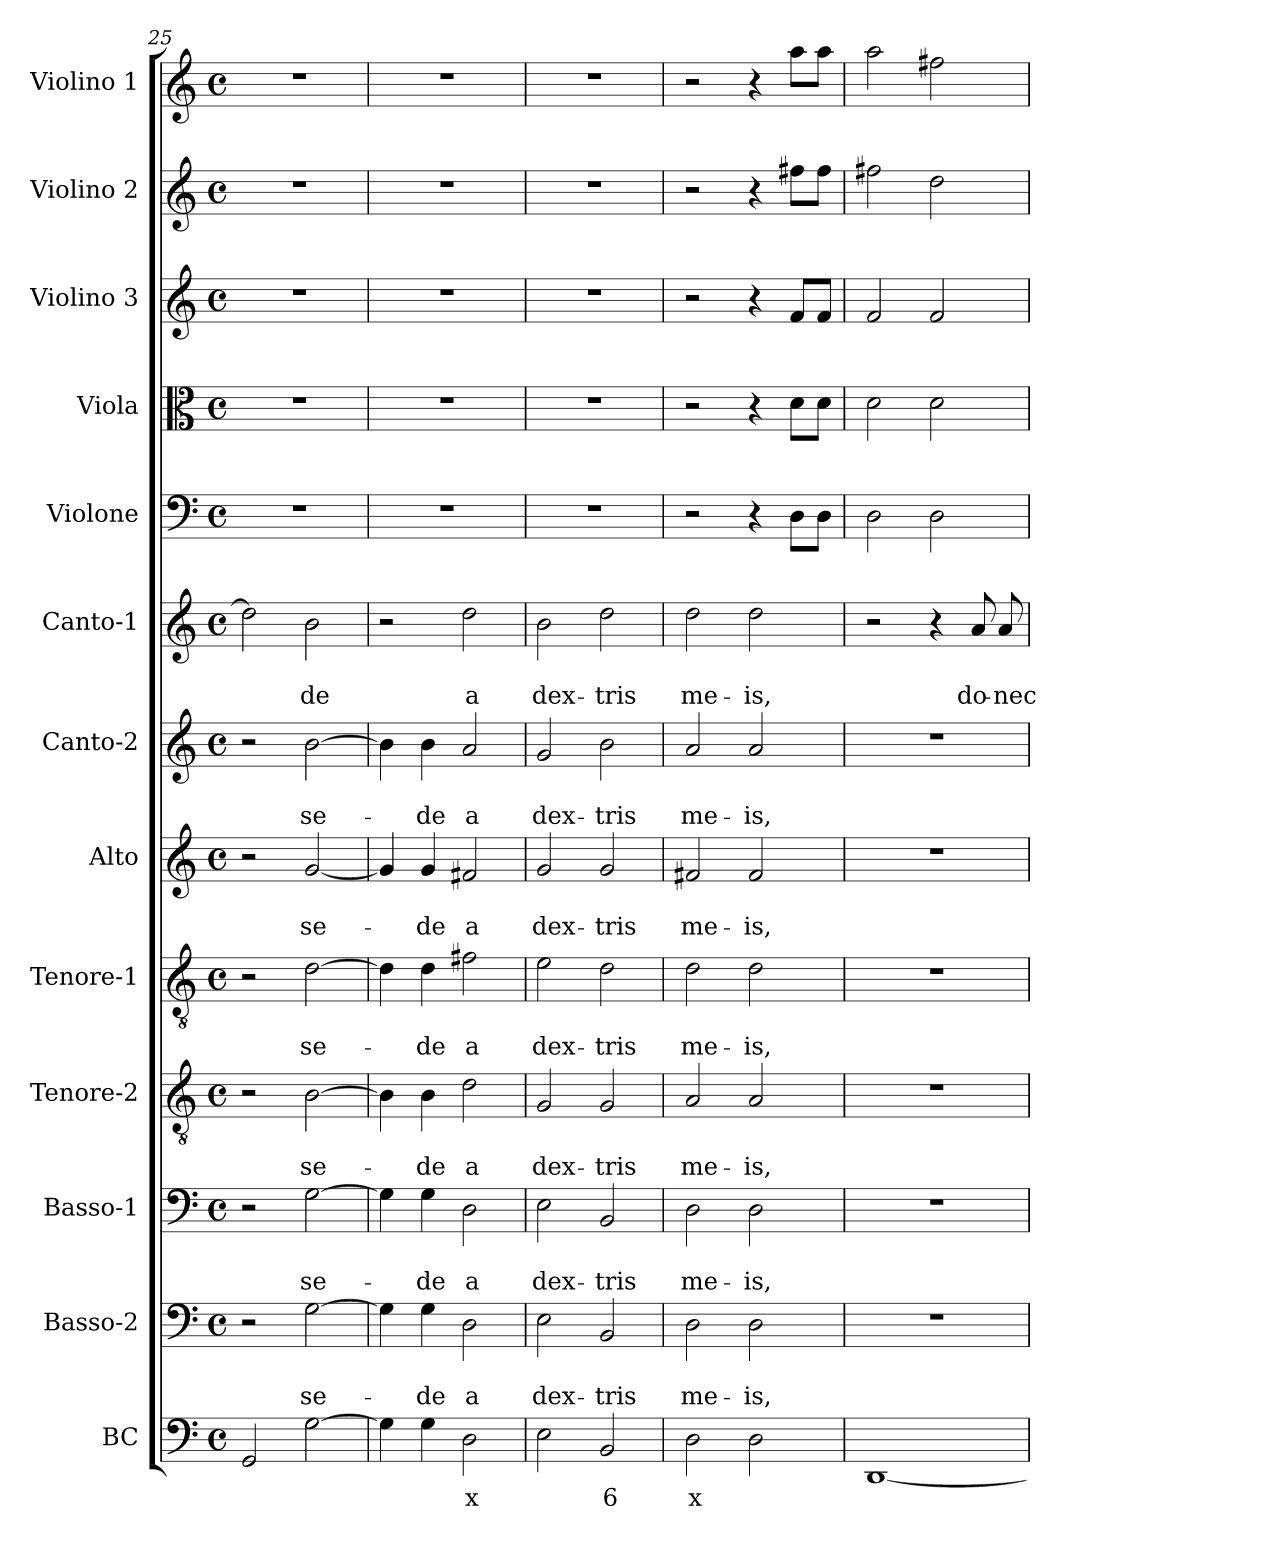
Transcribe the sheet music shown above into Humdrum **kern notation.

**kern	**text	**kern	**text	**text	**kern	**text	**text	**kern	**text	**text	**kern	**text	**text	**kern	**text	**text	**kern	**text	**text	**kern	**text	**text	**kern	**kern	**kern	**kern	**kern
*part13	*part13	*part12	*part12	*part12	*part11	*part11	*part11	*part10	*part10	*part10	*part9	*part9	*part9	*part8	*part8	*part8	*part7	*part7	*part7	*part6	*part6	*part6	*part5	*part4	*part3	*part2	*part1
*staff13	*staff13	*staff12	*staff12	*staff12	*staff11	*staff11	*staff11	*staff10	*staff10	*staff10	*staff9	*staff9	*staff9	*staff8	*staff8	*staff8	*staff7	*staff7	*staff7	*staff6	*staff6	*staff6	*staff5	*staff4	*staff3	*staff2	*staff1
*I"BC	*	*I"Basso-2	*	*	*I"Basso-1	*	*	*I"Tenore-2	*	*	*I"Tenore-1	*	*	*I"Alto	*	*	*I"Canto-2	*	*	*I"Canto-1	*	*	*I"Violone	*I"Viola	*I"Violino 3	*I"Violino 2	*I"Violino 1
*I'Bc	*	*I'B2	*	*	*I'B1	*	*	*I'T2	*	*	*I'T1	*	*	*I'A	*	*	*I'C2	*	*	*I'C1	*	*	*	*I'Va	*I'V3	*I'V2	*I'V1
*clefF4	*	*clefF4	*	*	*clefF4	*	*	*clefGv2	*	*	*clefGv2	*	*	*clefG2	*	*	*clefG2	*	*	*clefG2	*	*	*clefF4	*clefC3	*clefG2	*clefG2	*clefG2
*k[]	*	*k[]	*	*	*k[]	*	*	*k[]	*	*	*k[]	*	*	*k[]	*	*	*k[]	*	*	*k[]	*	*	*k[]	*k[]	*k[]	*k[]	*k[]
*C:	*	*C:	*	*	*C:	*	*	*C:	*	*	*C:	*	*	*C:	*	*	*C:	*	*	*C:	*	*	*C:	*C:	*C:	*C:	*C:
*M4/4	*	*M4/4	*	*	*M4/4	*	*	*M4/4	*	*	*M4/4	*	*	*M4/4	*	*	*M4/4	*	*	*M4/4	*	*	*M4/4	*M4/4	*M4/4	*M4/4	*M4/4
*met(c)	*	*met(c)	*	*	*met(c)	*	*	*met(c)	*	*	*met(c)	*	*	*met(c)	*	*	*met(c)	*	*	*met(c)	*	*	*met(c)	*met(c)	*met(c)	*met(c)	*met(c)
=25	=25	=25	=25	=25	=25	=25	=25	=25	=25	=25	=25	=25	=25	=25	=25	=25	=25	=25	=25	=25	=25	=25	=25	=25	=25	=25	=25
2GG/	.	2r	.	.	2r	.	.	2r	.	.	2r	.	.	2r	.	.	2r	.	.	2dd\]	.	.	1r	1r	1r	1r	1r
!	!	!	!	!LO:LY:b	!	!	!LO:LY:b	!	!	!LO:LY:b	!	!	!LO:LY:b	!	!	!LO:LY:b	!	!	!LO:LY:b	!	!	!LO:LY:b	!	!	!	!	!
[2G\	.	[2G\	.	se-	[2G\	.	se-	[2B\	.	se-	[2d\	.	se-	[2g/	.	se-	[2b\	.	se-	2b\	.	-de	.	.	.	.	.
=26	=26	=26	=26	=26	=26	=26	=26	=26	=26	=26	=26	=26	=26	=26	=26	=26	=26	=26	=26	=26	=26	=26	=26	=26	=26	=26	=26
4G\]	.	4G\]	.	.	4G\]	.	.	4B\]	.	.	4d\]	.	.	4g/]	.	.	4b\]	.	.	2r	.	.	1r	1r	1r	1r	1r
!	!	!	!	!LO:LY:b	!	!	!LO:LY:b	!	!	!LO:LY:b	!	!	!LO:LY:b	!	!	!LO:LY:b	!	!	!LO:LY:b	!	!	!	!	!	!	!	!
4G\	.	4G\	.	-de	4G\	.	-de	4B\	.	-de	4d\	.	-de	4g/	.	-de	4b\	.	-de	.	.	.	.	.	.	.	.
!	!LO:LY:b	!	!	!LO:LY:b	!	!	!LO:LY:b	!	!	!LO:LY:b	!	!	!LO:LY:b	!	!	!LO:LY:b	!	!	!LO:LY:b	!	!	!LO:LY:b	!	!	!	!	!
2D\	x	2D\	.	a	2D\	.	a	2d\	.	a	2f#X\	.	a	2f#X/	.	a	2a/	.	a	2dd\	.	a	.	.	.	.	.
=27	=27	=27	=27	=27	=27	=27	=27	=27	=27	=27	=27	=27	=27	=27	=27	=27	=27	=27	=27	=27	=27	=27	=27	=27	=27	=27	=27
!	!	!	!	!LO:LY:b	!	!	!LO:LY:b	!	!	!LO:LY:b	!	!	!LO:LY:b	!	!	!LO:LY:b	!	!	!LO:LY:b	!	!	!LO:LY:b	!	!	!	!	!
2E\	.	2E\	.	dex-	2E\	.	dex-	2G/	.	dex-	2e\	.	dex-	2g/	.	dex-	2g/	.	dex-	2b\	.	dex-	1r	1r	1r	1r	1r
!	!LO:LY:b	!	!	!LO:LY:b	!	!	!LO:LY:b	!	!	!LO:LY:b	!	!	!LO:LY:b	!	!	!LO:LY:b	!	!	!LO:LY:b	!	!	!LO:LY:b	!	!	!	!	!
2BB/	6	2BB/	.	-tris	2BB/	.	-tris	2G/	.	-tris	2d\	.	-tris	2g/	.	-tris	2b\	.	-tris	2dd\	.	-tris	.	.	.	.	.
!!LO:PB:g=z
=28	=28	=28	=28	=28	=28	=28	=28	=28	=28	=28	=28	=28	=28	=28	=28	=28	=28	=28	=28	=28	=28	=28	=28	=28	=28	=28	=28
!	!LO:LY:b	!	!	!LO:LY:b	!	!	!LO:LY:b	!	!	!LO:LY:b	!	!	!LO:LY:b	!	!	!LO:LY:b	!	!	!LO:LY:b	!	!	!LO:LY:b	!	!	!	!	!
2D\	x	2D\	.	me-	2D\	.	me-	2A/	.	me-	2d\	.	me-	2f#X/	.	me-	2a/	.	me-	2dd\	.	me-	2r	2r	2r	2r	2r
!	!	!	!	!LO:LY:b	!	!	!LO:LY:b	!	!	!LO:LY:b	!	!	!LO:LY:b	!	!	!LO:LY:b	!	!	!LO:LY:b	!	!	!LO:LY:b	!	!	!	!	!
2D\	.	2D\	.	-is,	2D\	.	-is,	2A/	.	-is,	2d\	.	-is,	2f#/	.	-is,	2a/	.	-is,	2dd\	.	-is,	4r	4r	4r	4r	4r
.	.	.	.	.	.	.	.	.	.	.	.	.	.	.	.	.	.	.	.	.	.	.	8D\L	8d\L	8f/L	8ff#X\L	8aa\L
.	.	.	.	.	.	.	.	.	.	.	.	.	.	.	.	.	.	.	.	.	.	.	8D\J	8d\J	8f/J	8ff#\J	8aa\J
=29	=29	=29	=29	=29	=29	=29	=29	=29	=29	=29	=29	=29	=29	=29	=29	=29	=29	=29	=29	=29	=29	=29	=29	=29	=29	=29	=29
[1DD	.	1r	.	.	1r	.	.	1r	.	.	1r	.	.	1r	.	.	1r	.	.	2r	.	.	2D\	2d\	2f/	2ff#X\	2aa\
.	.	.	.	.	.	.	.	.	.	.	.	.	.	.	.	.	.	.	.	4r	.	.	2D\	2d\	2f/	2dd\	2ff#X\
!	!	!	!	!	!	!	!	!	!	!	!	!	!	!	!	!	!	!	!	!	!	!LO:LY:b	!	!	!	!	!
.	.	.	.	.	.	.	.	.	.	.	.	.	.	.	.	.	.	.	.	8a/	.	do-	.	.	.	.	.
!	!	!	!	!	!	!	!	!	!	!	!	!	!	!	!	!	!	!	!	!	!	!LO:LY:b	!	!	!	!	!
.	.	.	.	.	.	.	.	.	.	.	.	.	.	.	.	.	.	.	.	8a/	.	-nec	.	.	.	.	.
=	=	=	=	=	=	=	=	=	=	=	=	=	=	=	=	=	=	=	=	=	=	=	=	=	=	=	=
*-	*-	*-	*-	*-	*-	*-	*-	*-	*-	*-	*-	*-	*-	*-	*-	*-	*-	*-	*-	*-	*-	*-	*-	*-	*-	*-	*-
